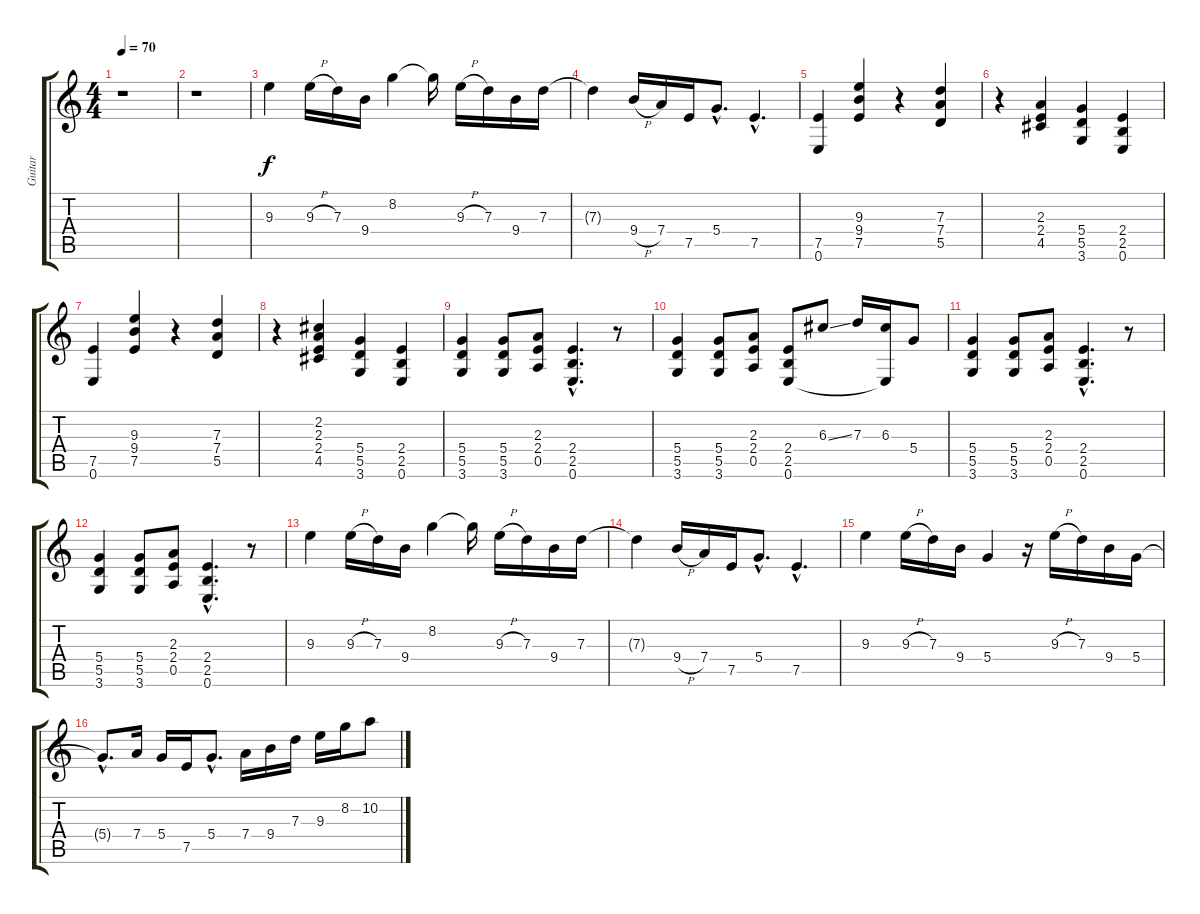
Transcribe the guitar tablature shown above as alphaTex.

\track ("Guitar" "Guitar") {instrument overdrivenguitar}
\staff {score tabs}
\tuning (E4 B3 G3 D3 A2 E2) {hide}
\ts (4 4)
\tempo 70
\clef g2
\ks c
r.1{dy f instrument overdrivenguitar} |
r.1 |
9.3.4 9.3{h}.16 7.3.16 9.4.16 8.2.4 8.2{t}.16 9.3{h}.16 7.3.16 9.4.16 7.3.16 |
7.3{t}.4 9.4{h}.16 7.4.16 7.5.16 5.4{hac}.8{d} 7.5{hac}.4{d} |
(7.5 0.6).4 (9.3 9.4 7.5).4 r.4 (7.3 7.4 5.5).4 |
r.4 (2.3 2.4 4.5).4 (5.4 5.5 3.6).4 (2.4 2.5 0.6).4 |
(7.5 0.6).4 (9.3 9.4 7.5).4 r.4 (7.3 7.4 5.5).4 |
r.4 (2.2 2.3 2.4 4.5).4 (5.4 5.5 3.6).4 (2.4 2.5 0.6).4 |
(5.4 5.5 3.6).4 (5.4 5.5 3.6).8 (2.3 2.4 0.5).8 (2.4{hac} 2.5{hac} 0.6{hac}).4{d} r.8 |
(5.4 5.5 3.6).4 (5.4 5.5 3.6).8 (2.3 2.4 0.5).8 (2.4 2.5 0.6).8 6.3{ss}.8 7.3.16 (6.3 0.6{t}).16 5.4.8 |
(5.4 5.5 3.6).4 (5.4 5.5 3.6).8 (2.3 2.4 0.5).8 (2.4{hac} 2.5{hac} 0.6{hac}).4{d} r.8 |
(5.4 5.5 3.6).4 (5.4 5.5 3.6).8 (2.3 2.4 0.5).8 (2.4{hac} 2.5{hac} 0.6{hac}).4{d} r.8 |
9.3.4 9.3{h}.16 7.3.16 9.4.16 8.2.4 8.2{t}.16 9.3{h}.16 7.3.16 9.4.16 7.3.16 |
7.3{t}.4 9.4{h}.16 7.4.16 7.5.16 5.4{hac}.8{d} 7.5{hac}.4{d} |
9.3.4 9.3{h}.16 7.3.16 9.4.16 5.4.4 r.16 9.3{h}.16 7.3.16 9.4.16 5.4.16 |
5.4{hac t}.8{d} 7.4.16 5.4.16 7.5.16 5.4{hac}.8{d} 7.4.16 9.4.16 7.3.16 9.3.16 8.2.16 10.2.8
